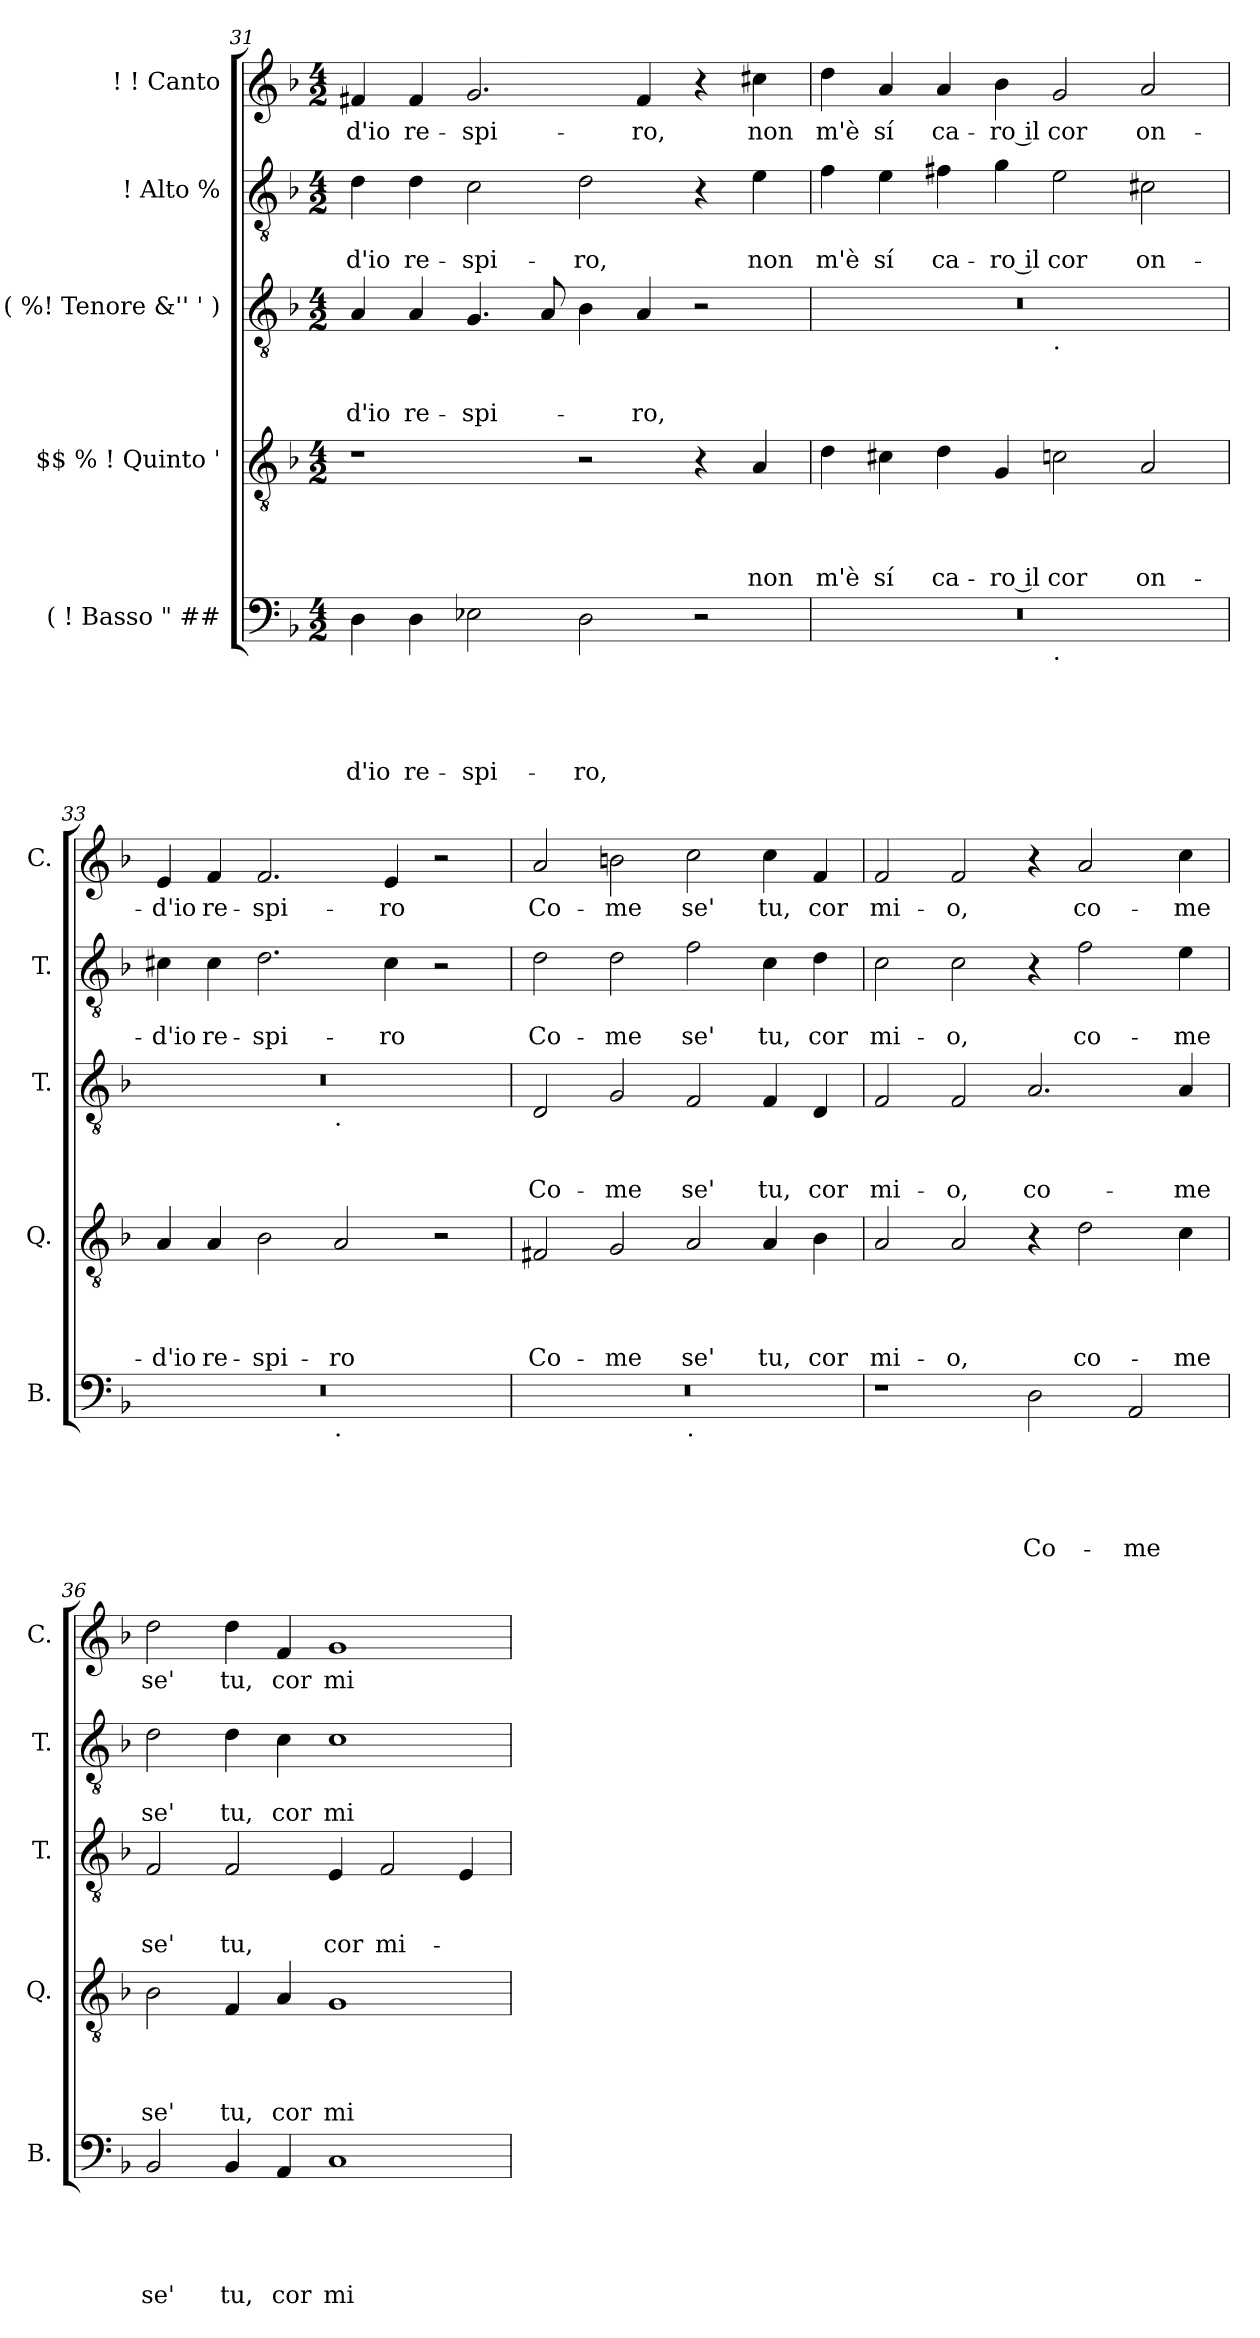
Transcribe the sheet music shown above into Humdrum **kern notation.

**kern	**text	**text	**text	**text	**text	**kern	**text	**text	**text	**text	**kern	**text	**text	**text	**kern	**text	**text	**kern	**text
*part5	*part5	*part5	*part5	*part5	*part5	*part4	*part4	*part4	*part4	*part4	*part3	*part3	*part3	*part3	*part2	*part2	*part2	*part1	*part1
*staff5	*staff5	*staff5	*staff5	*staff5	*staff5	*staff4	*staff4	*staff4	*staff4	*staff4	*staff3	*staff3	*staff3	*staff3	*staff2	*staff2	*staff2	*staff1	*staff1
*I"( ! Basso " ##	*	*	*	*	*	*I"$$ % ! Quinto '	*	*	*	*	*I"! ( %! Tenore &'' ' )	*	*	*	*I"! Alto %	*	*	*I"! ! Canto	*
*I'B.	*	*	*	*	*	*I'Q.	*	*	*	*	*I'T.	*	*	*	*I'T.	*	*	*I'C.	*
*clefF4	*	*	*	*	*	*clefGv2	*	*	*	*	*clefGv2	*	*	*	*clefGv2	*	*	*clefG2	*
*k[b-]	*	*	*	*	*	*k[b-]	*	*	*	*	*k[b-]	*	*	*	*k[b-]	*	*	*k[b-]	*
*F:	*	*	*	*	*	*F:	*	*	*	*	*F:	*	*	*	*F:	*	*	*F:	*
*M4/2	*	*	*	*	*	*M4/2	*	*	*	*	*M4/2	*	*	*	*M4/2	*	*	*M4/2	*
=31	=31	=31	=31	=31	=31	=31	=31	=31	=31	=31	=31	=31	=31	=31	=31	=31	=31	=31	=31
!	!	!	!	!	!LO:LY:b	!	!	!	!	!	!	!	!	!LO:LY:b	!	!	!LO:LY:b	!	!LO:LY:b
4D\	.	.	.	.	-d'io	1r	.	.	.	.	4A/	.	.	-d'io	4d\	.	-d'io	4f#X/	-d'io
!	!	!	!	!	!LO:LY:b	!	!	!	!	!	!	!	!	!LO:LY:b	!	!	!LO:LY:b	!	!LO:LY:b
4D\	.	.	.	.	re-	.	.	.	.	.	4A/	.	.	re-	4d\	.	re-	4f#/	re-
!	!	!	!	!	!LO:LY:b	!	!	!	!	!	!	!	!	!LO:LY:b	!	!	!LO:LY:b	!	!LO:LY:b
2E-X\	.	.	.	.	-spi-	.	.	.	.	.	4.G/	.	.	-spi-	2c\	.	-spi-	2.g/	-spi-
.	.	.	.	.	.	.	.	.	.	.	8A/	.	.	.	.	.	.	.	.
!	!	!	!	!	!LO:LY:b	!	!	!	!	!	!	!	!	!	!	!	!LO:LY:b	!	!
2D\	.	.	.	.	-ro,	2r	.	.	.	.	4B-\	.	.	.	2d\	.	-ro,	.	.
!	!	!	!	!	!	!	!	!	!	!	!	!	!	!LO:LY:b	!	!	!	!	!LO:LY:b
.	.	.	.	.	.	.	.	.	.	.	4A/	.	.	-ro,	.	.	.	4f#/	-ro,
2r	.	.	.	.	.	4r	.	.	.	.	2r	.	.	.	4r	.	.	4r	.
!	!	!	!	!	!	!	!	!	!	!LO:LY:b	!	!	!	!	!	!	!LO:LY:b	!	!LO:LY:b
.	.	.	.	.	.	4A/	.	.	.	non	.	.	.	.	4e\	.	non	4cc#X\	non
=32	=32	=32	=32	=32	=32	=32	=32	=32	=32	=32	=32	=32	=32	=32	=32	=32	=32	=32	=32
!	!	!	!	!	!	!	!	!	!	!LO:LY:b	!	!	!	!	!	!	!LO:LY:b	!	!LO:LY:b
*^	*	*	*	*	*	*	*	*	*	*	*^	*	*	*	*	*	*	*	*
0r	1ryy	.	.	.	.	.	4d\	.	.	.	m'è	0r	1ryy	.	.	.	4f\	.	m'è	4dd\	m'è
!	!	!	!	!	!	!	!	!	!	!	!LO:LY:b	!	!	!	!	!	!	!	!LO:LY:b	!	!LO:LY:b
.	.	.	.	.	.	.	4c#X\	.	.	.	sí	.	.	.	.	.	4e\	.	sí	4a/	sí
!	!	!	!	!	!	!	!	!	!	!	!LO:LY:b	!	!	!	!	!	!	!	!LO:LY:b	!	!LO:LY:b
.	.	.	.	.	.	.	4d\	.	.	.	ca-	.	.	.	.	.	4f#X\	.	ca-	4a/	ca-
!	!	!	!	!	!	!	!	!	!	!	!LO:LY:b:rj	!	!	!	!	!	!	!	!LO:LY:b:rj	!	!LO:LY:b:rj
.	.	.	.	.	.	.	4G/	.	.	.	-ro il	.	.	.	.	.	4g\	.	-ro il	4b-\	-ro il
!	!	!	!	!	!	!	!	!	!	!	!	!	!LO:TX:b:t=.	!	!	!	!	!	!	!	!
!	!LO:TX:b:t=.	!	!	!	!	!	!	!	!	!	!	!	!	!	!	!	!	!	!	!	!
!	!	!	!	!	!	!	!	!	!	!	!LO:LY:b	!	!	!	!	!	!	!	!LO:LY:b	!	!LO:LY:b
.	1ryy	.	.	.	.	.	2c\	.	.	.	cor	.	1ryy	.	.	.	2e\	.	cor	2g/	cor
!	!	!	!	!	!	!	!	!	!	!	!LO:LY:b	!	!	!	!	!	!	!	!LO:LY:b	!	!LO:LY:b
.	.	.	.	.	.	.	2A/	.	.	.	on-	.	.	.	.	.	2c#X\	.	on-	2a/	on-
!!LO:LB:g=z
=33	=33	=33	=33	=33	=33	=33	=33	=33	=33	=33	=33	=33	=33	=33	=33	=33	=33	=33	=33	=33	=33
!	!	!	!	!	!	!	!	!	!	!	!LO:LY:b	!	!	!	!	!	!	!	!LO:LY:b	!	!LO:LY:b
0r	1ryy	.	.	.	.	.	4A/	.	.	.	-d'io	0r	1ryy	.	.	.	4c#X\	.	-d'io	4e/	-d'io
!	!	!	!	!	!	!	!	!	!	!	!LO:LY:b	!	!	!	!	!	!	!	!LO:LY:b	!	!LO:LY:b
.	.	.	.	.	.	.	4A/	.	.	.	re-	.	.	.	.	.	4c#\	.	re-	4f/	re-
!	!	!	!	!	!	!	!	!	!	!	!LO:LY:b	!	!	!	!	!	!	!	!LO:LY:b	!	!LO:LY:b
.	.	.	.	.	.	.	2B-\	.	.	.	-spi-	.	.	.	.	.	2.d\	.	-spi-	2.f/	-spi-
!	!	!	!	!	!	!	!	!	!	!	!	!	!LO:TX:b:t=.	!	!	!	!	!	!	!	!
!	!LO:TX:b:t=.	!	!	!	!	!	!	!	!	!	!	!	!	!	!	!	!	!	!	!	!
!	!	!	!	!	!	!	!	!	!	!	!LO:LY:b	!	!	!	!	!	!	!	!	!	!
.	1ryy	.	.	.	.	.	2A/	.	.	.	-ro	.	1ryy	.	.	.	.	.	.	.	.
!	!	!	!	!	!	!	!	!	!	!	!	!	!	!	!	!	!	!	!LO:LY:b	!	!LO:LY:b
.	.	.	.	.	.	.	.	.	.	.	.	.	.	.	.	.	4c#\	.	-ro	4e/	-ro
.	.	.	.	.	.	.	2r	.	.	.	.	.	.	.	.	.	2r	.	.	2r	.
=34	=34	=34	=34	=34	=34	=34	=34	=34	=34	=34	=34	=34	=34	=34	=34	=34	=34	=34	=34	=34	=34
!	!	!	!	!	!	!	!	!	!	!	!LO:LY:b	!	!	!	!	!LO:LY:b	!	!	!LO:LY:b	!	!LO:LY:b
*	*	*	*	*	*	*	*	*	*	*	*	*v	*v	*	*	*	*	*	*	*	*
0r	1ryy	.	.	.	.	.	2F#X/	.	.	.	Co-	2D/	.	.	Co-	2d\	.	Co-	2a/	Co-
!	!	!	!	!	!	!	!	!	!	!	!LO:LY:b	!	!	!	!LO:LY:b	!	!	!LO:LY:b	!	!LO:LY:b
.	.	.	.	.	.	.	2G/	.	.	.	-me	2G/	.	.	-me	2d\	.	-me	2bn\	-me
!	!LO:TX:b:t=.	!	!	!	!	!	!	!	!	!	!	!	!	!	!	!	!	!	!	!
!	!	!	!	!	!	!	!	!	!	!	!LO:LY:b	!	!	!	!LO:LY:b	!	!	!LO:LY:b	!	!LO:LY:b
.	1ryy	.	.	.	.	.	2A/	.	.	.	se'	2F/	.	.	se'	2f\	.	se'	2cc\	se'
!	!	!	!	!	!	!	!	!	!	!	!LO:LY:b	!	!	!	!LO:LY:b	!	!	!LO:LY:b	!	!LO:LY:b
.	.	.	.	.	.	.	4A/	.	.	.	tu,	4F/	.	.	tu,	4c\	.	tu,	4cc\	tu,
!	!	!	!	!	!	!	!	!	!	!	!LO:LY:b	!	!	!	!LO:LY:b	!	!	!LO:LY:b	!	!LO:LY:b
.	.	.	.	.	.	.	4B-\	.	.	.	cor	4D/	.	.	cor	4d\	.	cor	4f/	cor
=35	=35	=35	=35	=35	=35	=35	=35	=35	=35	=35	=35	=35	=35	=35	=35	=35	=35	=35	=35	=35
!	!	!	!	!	!	!	!	!	!	!	!LO:LY:b	!	!	!	!LO:LY:b	!	!	!LO:LY:b	!	!LO:LY:b
*v	*v	*	*	*	*	*	*	*	*	*	*	*	*	*	*	*	*	*	*	*
1r	.	.	.	.	.	2A/	.	.	.	mi-	2F/	.	.	mi-	2c\	.	mi-	2f/	mi-
!	!	!	!	!	!	!	!	!	!	!LO:LY:b	!	!	!	!LO:LY:b	!	!	!LO:LY:b	!	!LO:LY:b
.	.	.	.	.	.	2A/	.	.	.	-o,	2F/	.	.	-o,	2c\	.	-o,	2f/	-o,
!	!	!	!	!	!LO:LY:b	!	!	!	!	!	!	!	!	!LO:LY:b	!	!	!	!	!
2D\	.	.	.	.	Co-	4r	.	.	.	.	2.A/	.	.	co-	4r	.	.	4r	.
!	!	!	!	!	!	!	!	!	!	!LO:LY:b	!	!	!	!	!	!	!LO:LY:b	!	!LO:LY:b
.	.	.	.	.	.	2d\	.	.	.	co-	.	.	.	.	2f\	.	co-	2a/	co-
!	!	!	!	!	!LO:LY:b	!	!	!	!	!	!	!	!	!	!	!	!	!	!
2AA/	.	.	.	.	-me	.	.	.	.	.	.	.	.	.	.	.	.	.	.
!	!	!	!	!	!	!	!	!	!	!LO:LY:b	!	!	!	!LO:LY:b	!	!	!LO:LY:b	!	!LO:LY:b
.	.	.	.	.	.	4c\	.	.	.	-me	4A/	.	.	-me	4e\	.	-me	4cc\	-me
=36	=36	=36	=36	=36	=36	=36	=36	=36	=36	=36	=36	=36	=36	=36	=36	=36	=36	=36	=36
!	!	!	!	!	!LO:LY:b	!	!	!	!	!LO:LY:b	!	!	!	!LO:LY:b	!	!	!LO:LY:b	!	!LO:LY:b
2BB-/	.	.	.	.	se'	2B-\	.	.	.	se'	2F/	.	.	se'	2d\	.	se'	2dd\	se'
!	!	!	!	!	!LO:LY:b	!	!	!	!	!LO:LY:b	!	!	!	!LO:LY:b	!	!	!LO:LY:b	!	!LO:LY:b
4BB-/	.	.	.	.	tu,	4F/	.	.	.	tu,	2F/	.	.	tu,	4d\	.	tu,	4dd\	tu,
!	!	!	!	!	!LO:LY:b	!	!	!	!	!LO:LY:b	!	!	!	!	!	!	!LO:LY:b	!	!LO:LY:b
4AA/	.	.	.	.	cor	4A/	.	.	.	cor	.	.	.	.	4c\	.	cor	4f/	cor
!	!	!	!	!	!LO:LY:b	!	!	!	!	!LO:LY:b	!	!	!	!LO:LY:b	!	!	!LO:LY:b	!	!LO:LY:b
1C	.	.	.	.	mi-	1G	.	.	.	mi-	4E/	.	.	cor	1c	.	mi-	1g	mi-
!	!	!	!	!	!	!	!	!	!	!	!	!	!	!LO:LY:b	!	!	!	!	!
.	.	.	.	.	.	.	.	.	.	.	2F/	.	.	mi-	.	.	.	.	.
.	.	.	.	.	.	.	.	.	.	.	4E/	.	.	.	.	.	.	.	.
=	=	=	=	=	=	=	=	=	=	=	=	=	=	=	=	=	=	=	=
*-	*-	*-	*-	*-	*-	*-	*-	*-	*-	*-	*-	*-	*-	*-	*-	*-	*-	*-	*-
